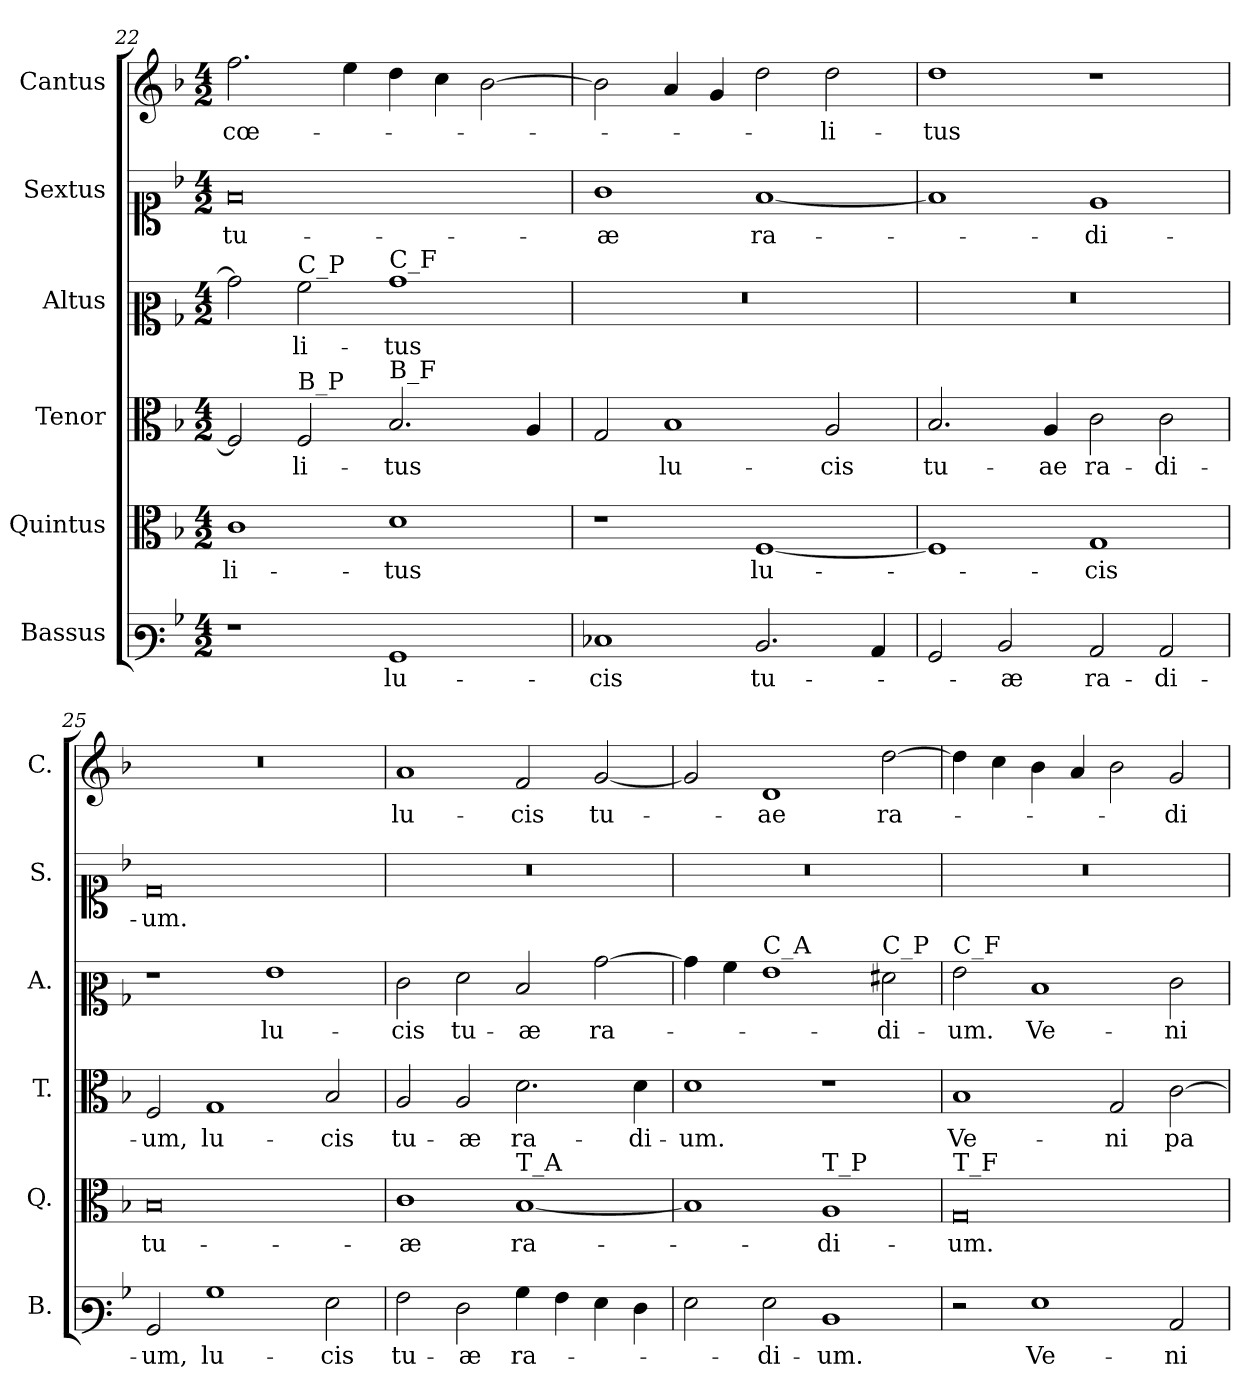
**kern	**text	**kern	**text	**kern	**text	**kern	**text	**kern	**text	**kern	**text
*part6	*part6	*part5	*part5	*part4	*part4	*part3	*part3	*part2	*part2	*part1	*part1
*staff6	*staff6	*staff5	*staff5	*staff4	*staff4	*staff3	*staff3	*staff2	*staff2	*staff1	*staff1
*I"Bassus	*	*I"Quintus	*	*I"Tenor	*	*I"Altus	*	*I"Sextus	*	*I"Cantus	*
*I'B.	*	*I'Q.	*	*I'T.	*	*I'A.	*	*I'S.	*	*I'C.	*
*clefF3	*	*clefC3	*	*clefC3	*	*clefC2	*	*clefC1	*	*clefG2	*
*k[b-]	*	*k[b-]	*	*k[b-]	*	*k[b-]	*	*k[b-]	*	*k[b-]	*
*M4/2	*	*M4/2	*	*M4/2	*	*M4/2	*	*M4/2	*	*M4/2	*
=22	=22	=22	=22	=22	=22	=22	=22	=22	=22	=22	=22
1r	.	1c	-li-	2F/]	.	2b-\]	.	0f	tu-	2.ff\	cœ-
!	!	!	!	!	!	!LO:TX:a:t=C_P	!	!	!	!	!
!	!	!	!	!LO:TX:a:t=B_P	!	!	!	!	!	!	!
.	.	.	.	2F/	-li-	2a\	-li-	.	.	.	.
.	.	.	.	.	.	.	.	.	.	4ee\	.
!	!	!	!	!	!	!LO:TX:a:t=C_F	!	!	!	!	!
!	!	!	!	!LO:TX:a:t=B_F	!	!	!	!	!	!	!
1BB-	lu-	1d	-tus	2.B-/	-tus	1b-	-tus	.	.	4dd\	.
.	.	.	.	.	.	.	.	.	.	4cc\	.
.	.	.	.	.	.	.	.	.	.	[2b-\	.
.	.	.	.	4A/	.	.	.	.	.	.	.
=23	=23	=23	=23	=23	=23	=23	=23	=23	=23	=23	=23
!	!	!	!	!	!	!LO:N:vis=1	!	!	!	!	!
1E-X	-cis	1r	.	2G/	.	0r	.	1g	-æ	2b-\]	.
.	.	.	.	1B-	lu-	.	.	.	.	4a/	.
.	.	.	.	.	.	.	.	.	.	4g/	.
2.D/	tu-	[1F	lu-	.	.	.	.	[1f	ra-	2dd\	.
.	.	.	.	2A/	-cis	.	.	.	.	2dd\	-li-
4C/	.	.	.	.	.	.	.	.	.	.	.
=24	=24	=24	=24	=24	=24	=24	=24	=24	=24	=24	=24
!	!	!	!	!	!	!LO:N:vis=1	!	!	!	!	!
2BB-/	.	1F]	.	2.B-/	tu-	0r	.	1f]	.	1dd	-tus
2D/	-æ	.	.	.	.	.	.	.	.	.	.
.	.	.	.	4A/	-ae	.	.	.	.	.	.
2C/	ra-	1G	-cis	2c\	ra-	.	.	1e	-di-	1r	.
2C/	-di-	.	.	2c\	-di-	.	.	.	.	.	.
=25	=25	=25	=25	=25	=25	=25	=25	=25	=25	=25	=25
!	!	!	!	!	!	!	!	!	!	!LO:N:vis=1	!
2BB-/	-um,	0B-	tu-	2F/	-um,	1r	.	0d	-um.	0r	.
1B-	lu-	.	.	1G	lu-	.	.	.	.	.	.
.	.	.	.	.	.	1g	lu-	.	.	.	.
2G\	-cis	.	.	2B-/	-cis	.	.	.	.	.	.
=26	=26	=26	=26	=26	=26	=26	=26	=26	=26	=26	=26
!	!	!	!	!	!	!	!	!LO:N:vis=1	!	!	!
2A\	tu-	1c	-æ	2A/	tu-	2e\	-cis	0r	.	1a	lu-
2F\	-æ	.	.	2A/	-æ	2f\	tu-	.	.	.	.
!	!	!LO:TX:a:t=T_A	!	!	!	!	!	!	!	!	!
4B-\	ra-	[1B-	ra-	2.d\	ra-	2d/	-æ	.	.	2f/	-cis
4A\	.	.	.	.	.	.	.	.	.	.	.
4G\	.	.	.	.	.	[2b-\	ra-	.	.	[2g/	tu-
4F\	.	.	.	4d\	-di-	.	.	.	.	.	.
!!LO:PB:g=z
=27	=27	=27	=27	=27	=27	=27	=27	=27	=27	=27	=27
!	!	!	!	!	!	!	!	!LO:N:vis=1	!	!	!
2G\	.	1B-]	.	1d	-um.	4b-\]	.	0r	.	2g/]	.
.	.	.	.	.	.	4a\	.	.	.	.	.
!	!	!	!	!	!	!LO:TX:a:t=C_A	!	!	!	!	!
2G\	-di-	.	.	.	.	1g	.	.	.	1d	-ae
!	!	!LO:TX:a:t=T_P	!	!	!	!	!	!	!	!	!
1D	-um.	1A	-di-	1r	.	.	.	.	.	.	.
!	!	!	!	!	!	!LO:TX:a:t=C_P	!	!	!	!	!
.	.	.	.	.	.	2f#X\	-di-	.	.	[2dd\	ra-
=28	=28	=28	=28	=28	=28	=28	=28	=28	=28	=28	=28
!	!	!	!	!	!	!LO:TX:a:t=C_F	!	!	!	!	!
!	!	!LO:TX:a:t=T_F	!	!	!	!	!	!	!	!	!
!	!	!	!	!	!	!	!	!LO:N:vis=1	!	!	!
2r	.	0G	-um.	1B-	Ve-	2g\	-um.	0r	.	4dd\]	.
.	.	.	.	.	.	.	.	.	.	4cc\	.
1G	Ve-	.	.	.	.	1d	Ve-	.	.	4b-\	.
.	.	.	.	.	.	.	.	.	.	4a/	.
.	.	.	.	2G/	-ni	.	.	.	.	2b-\	.
2C/	-ni	.	.	[2c\	pa-	2e\	-ni	.	.	2g/	-di-
=	=	=	=	=	=	=	=	=	=	=	=
*-	*-	*-	*-	*-	*-	*-	*-	*-	*-	*-	*-
